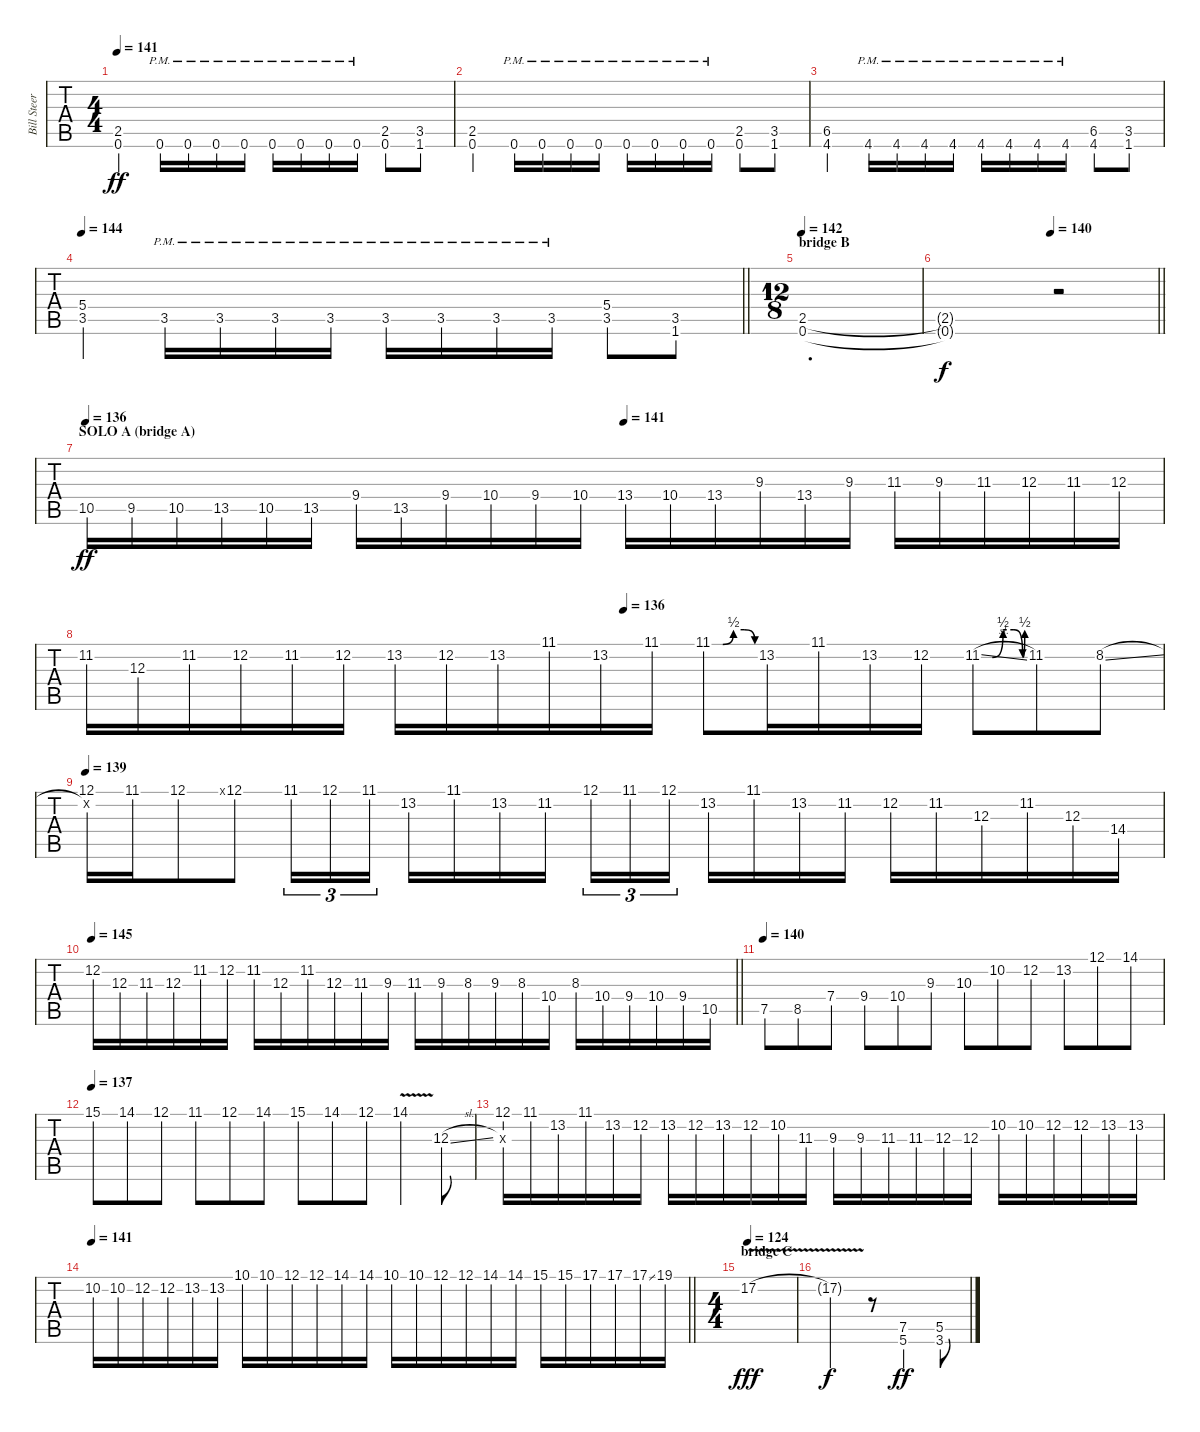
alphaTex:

\track ("Bill Steer" "Bill Steer") {instrument overdrivenguitar}
\staff {tabs}
\tuning (B3 Gb3 D3 A2 E2 B1) {hide}
\ts (4 4)
\tempo 141
\clef g2
\ks c
(2.5 0.6).4{dy ff} 0.6{pm}.16 0.6{pm}.16 0.6{pm}.16 0.6{pm}.16 0.6{pm}.16 0.6{pm}.16 0.6{pm}.16 0.6{pm}.16 (2.5 0.6).8 (3.5 1.6).8 |
(2.5 0.6).4 0.6{pm}.16 0.6{pm}.16 0.6{pm}.16 0.6{pm}.16 0.6{pm}.16 0.6{pm}.16 0.6{pm}.16 0.6{pm}.16 (2.5 0.6).8 (3.5 1.6).8 |
(6.5 4.6).4 4.6{pm}.16 4.6{pm}.16 4.6{pm}.16 4.6{pm}.16 4.6{pm}.16 4.6{pm}.16 4.6{pm}.16 4.6{pm}.16 (6.5 4.6).8 (3.5 1.6).8 |
\tempo 144
\barLineRight lightlight
(5.4 3.5).4 3.5{pm}.16 3.5{pm}.16 3.5{pm}.16 3.5{pm}.16 3.5{pm}.16 3.5{pm}.16 3.5{pm}.16 3.5{pm}.16 (5.4 3.5).8 (3.5 1.6).8 |
\ts (12 8)
\section ("" "bridge B")
\tempo 142
(2.5 0.6).1{d} |
\tempo (140 0.5)
\barLineRight lightlight
(2.5{t} 0.6{t}).1{dy f} r.2 |
\section ("" "SOLO A (bridge A)")
\tempo 136
\tempo (141 0.5)
10.5.16{dy ff} 9.5.16 10.5.16 13.5.16 10.5.16 13.5.16 9.4.16 13.5.16 9.4.16 10.4.16 9.4.16 10.4.16 13.4.16 10.4.16 13.4.16 9.3.16 13.4.16 9.3.16 11.3.16 9.3.16 11.3.16 12.3.16 11.3.16 12.3.16 |
\tempo (136 0.5)
11.2.16 12.3.16 11.2.16 12.2.16 11.2.16 12.2.16 13.2.16 12.2.16 13.2.16 11.1.16 13.2.16 11.1.16 11.1{be (custom 0 0 15 0 30 2 45 2 60 0)}.8 13.2.16 11.1.16 13.2.16 12.2.16 11.2{be (custom 0 0 15 0 30 2 45 2 57 0 60 2) sl}.8 11.2.8 8.2{sl}.8 |
\tempo 139
(12.1 13.2{x}).16 11.1.16 12.1.8 11.1{x}.8{gr} 12.1.8 11.1.16{tu (3 2)} 12.1.16{tu (3 2)} 11.1.16{tu (3 2) beam splitsecondary} 13.2.16 11.1.16 13.2.16 11.2.16 12.1.16{tu (3 2)} 11.1.16{tu (3 2)} 12.1.16{tu (3 2) beam splitsecondary} 13.2.16 11.1.16 13.2.16 11.2.16 12.2.16 11.2.16 12.3.16 11.2.16 12.3.16 14.4.16 |
\tempo 145
\barLineRight lightlight
12.2.16 12.3.16 11.3.16 12.3.16 11.2.16 12.2.16 11.2.16 12.3.16 11.2.16 12.3.16 11.3.16 9.3.16 11.3.16 9.3.16 8.3.16 9.3.16 8.3.16 10.4.16 8.3.16 10.4.16 9.4.16 10.4.16 9.4.16 10.5.16 |
\tempo 140
7.5.8 8.5.8 7.4.8 9.4.8 10.4.8 9.3.8 10.3.8 10.2.8 12.2.8 13.2.8 12.1.8 14.1.8 |
\tempo 137
15.1.8 14.1.8 12.1.8 11.1.8 12.1.8 14.1.8 15.1.8 14.1.8 12.1.8 14.1{v}.4 12.3{sl}.8 |
(12.1 14.3{x}).16 11.1.16 13.2.16 11.1.16 13.2.16 12.2.16 13.2.16 12.2.16 13.2.16 12.2.16 10.2.16 11.3.16 9.3.16 9.3.16 11.3.16 11.3.16 12.3.16 12.3.16 10.2.16 10.2.16 12.2.16 12.2.16 13.2.16 13.2.16 |
\tempo 141
\barLineRight lightlight
10.2.16 10.2.16 12.2.16 12.2.16 13.2.16 13.2.16 10.1.16 10.1.16 12.1.16 12.1.16 14.1.16 14.1.16 10.1.16 10.1.16 12.1.16 12.1.16 14.1.16 14.1.16 15.1.16 15.1.16 17.1.16 17.1.16 17.1{ss}.16 19.1.16 |
\ts (4 4)
\section ("" "bridge C")
\tempo 124
17.2{v}.1{dy fff} |
17.2{t}.2{dy f} r.8 (7.5 5.6).4{dy ff} (5.5 3.6).8
